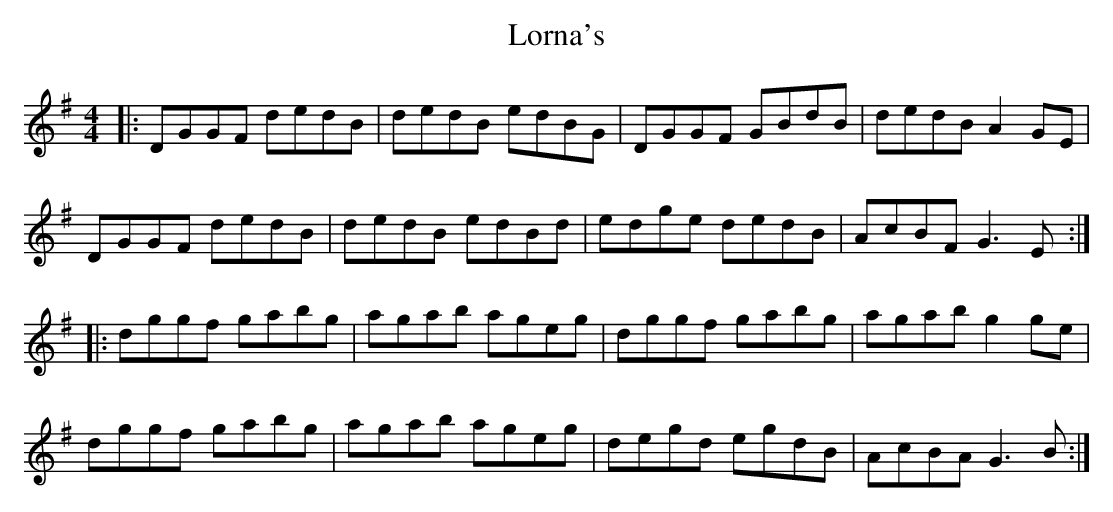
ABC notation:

X:1
T: Lorna's
M: 4/4
L: 1/8
K: Gmaj
|:DGGF dedB|dedB edBG|DGGF GBdB|dedB A2 GE|
DGGF dedB|dedB edBd|edge dedB|AcBF G3E:|
|:dggf gabg|agab ageg|dggf gabg|agab g2 ge|
dggf gabg|agab ageg|degd egdB|AcBA G3B:|
